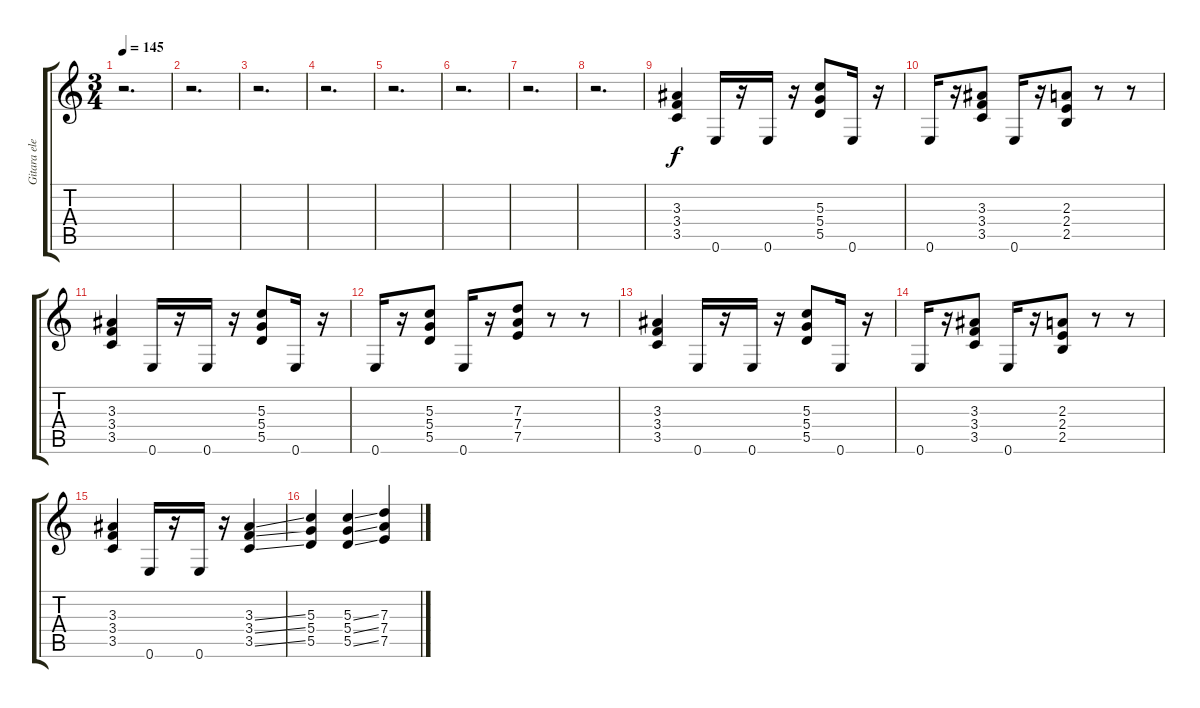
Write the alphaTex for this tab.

\track ("Gitara elektryczna (II)" "Gitara ele") {instrument distortionguitar}
\staff {score tabs}
\tuning (E4 B3 G3 D3 A2 E2) {hide}
\ts (3 4)
\tempo 145
\clef g2
\ks c
r.2{d dy f} |
r.2{d} |
r.2{d} |
r.2{d} |
r.2{d} |
r.2{d} |
r.2{d} |
r.2{d} |
(3.3 3.4 3.5).4 0.6.16 r.16 0.6.16 r.16 (5.3 5.4 5.5).8 0.6.16 r.16 |
0.6.16 r.16 (3.3 3.4 3.5).8 0.6.16 r.16 (2.3 2.4 2.5).8 r.8 r.8 |
(3.3 3.4 3.5).4 0.6.16 r.16 0.6.16 r.16 (5.3 5.4 5.5).8 0.6.16 r.16 |
0.6.16 r.16 (5.3 5.4 5.5).8 0.6.16 r.16 (7.3 7.4 7.5).8 r.8 r.8 |
(3.3 3.4 3.5).4 0.6.16 r.16 0.6.16 r.16 (5.3 5.4 5.5).8 0.6.16 r.16 |
0.6.16 r.16 (3.3 3.4 3.5).8 0.6.16 r.16 (2.3 2.4 2.5).8 r.8 r.8 |
(3.3 3.4 3.5).4 0.6.16 r.16 0.6.16 r.16 (3.3{ss} 3.4{ss} 3.5{ss}).4 |
(5.3 5.4 5.5).4 (5.3{ss} 5.4{ss} 5.5{ss}).4 (7.3 7.4 7.5).4
